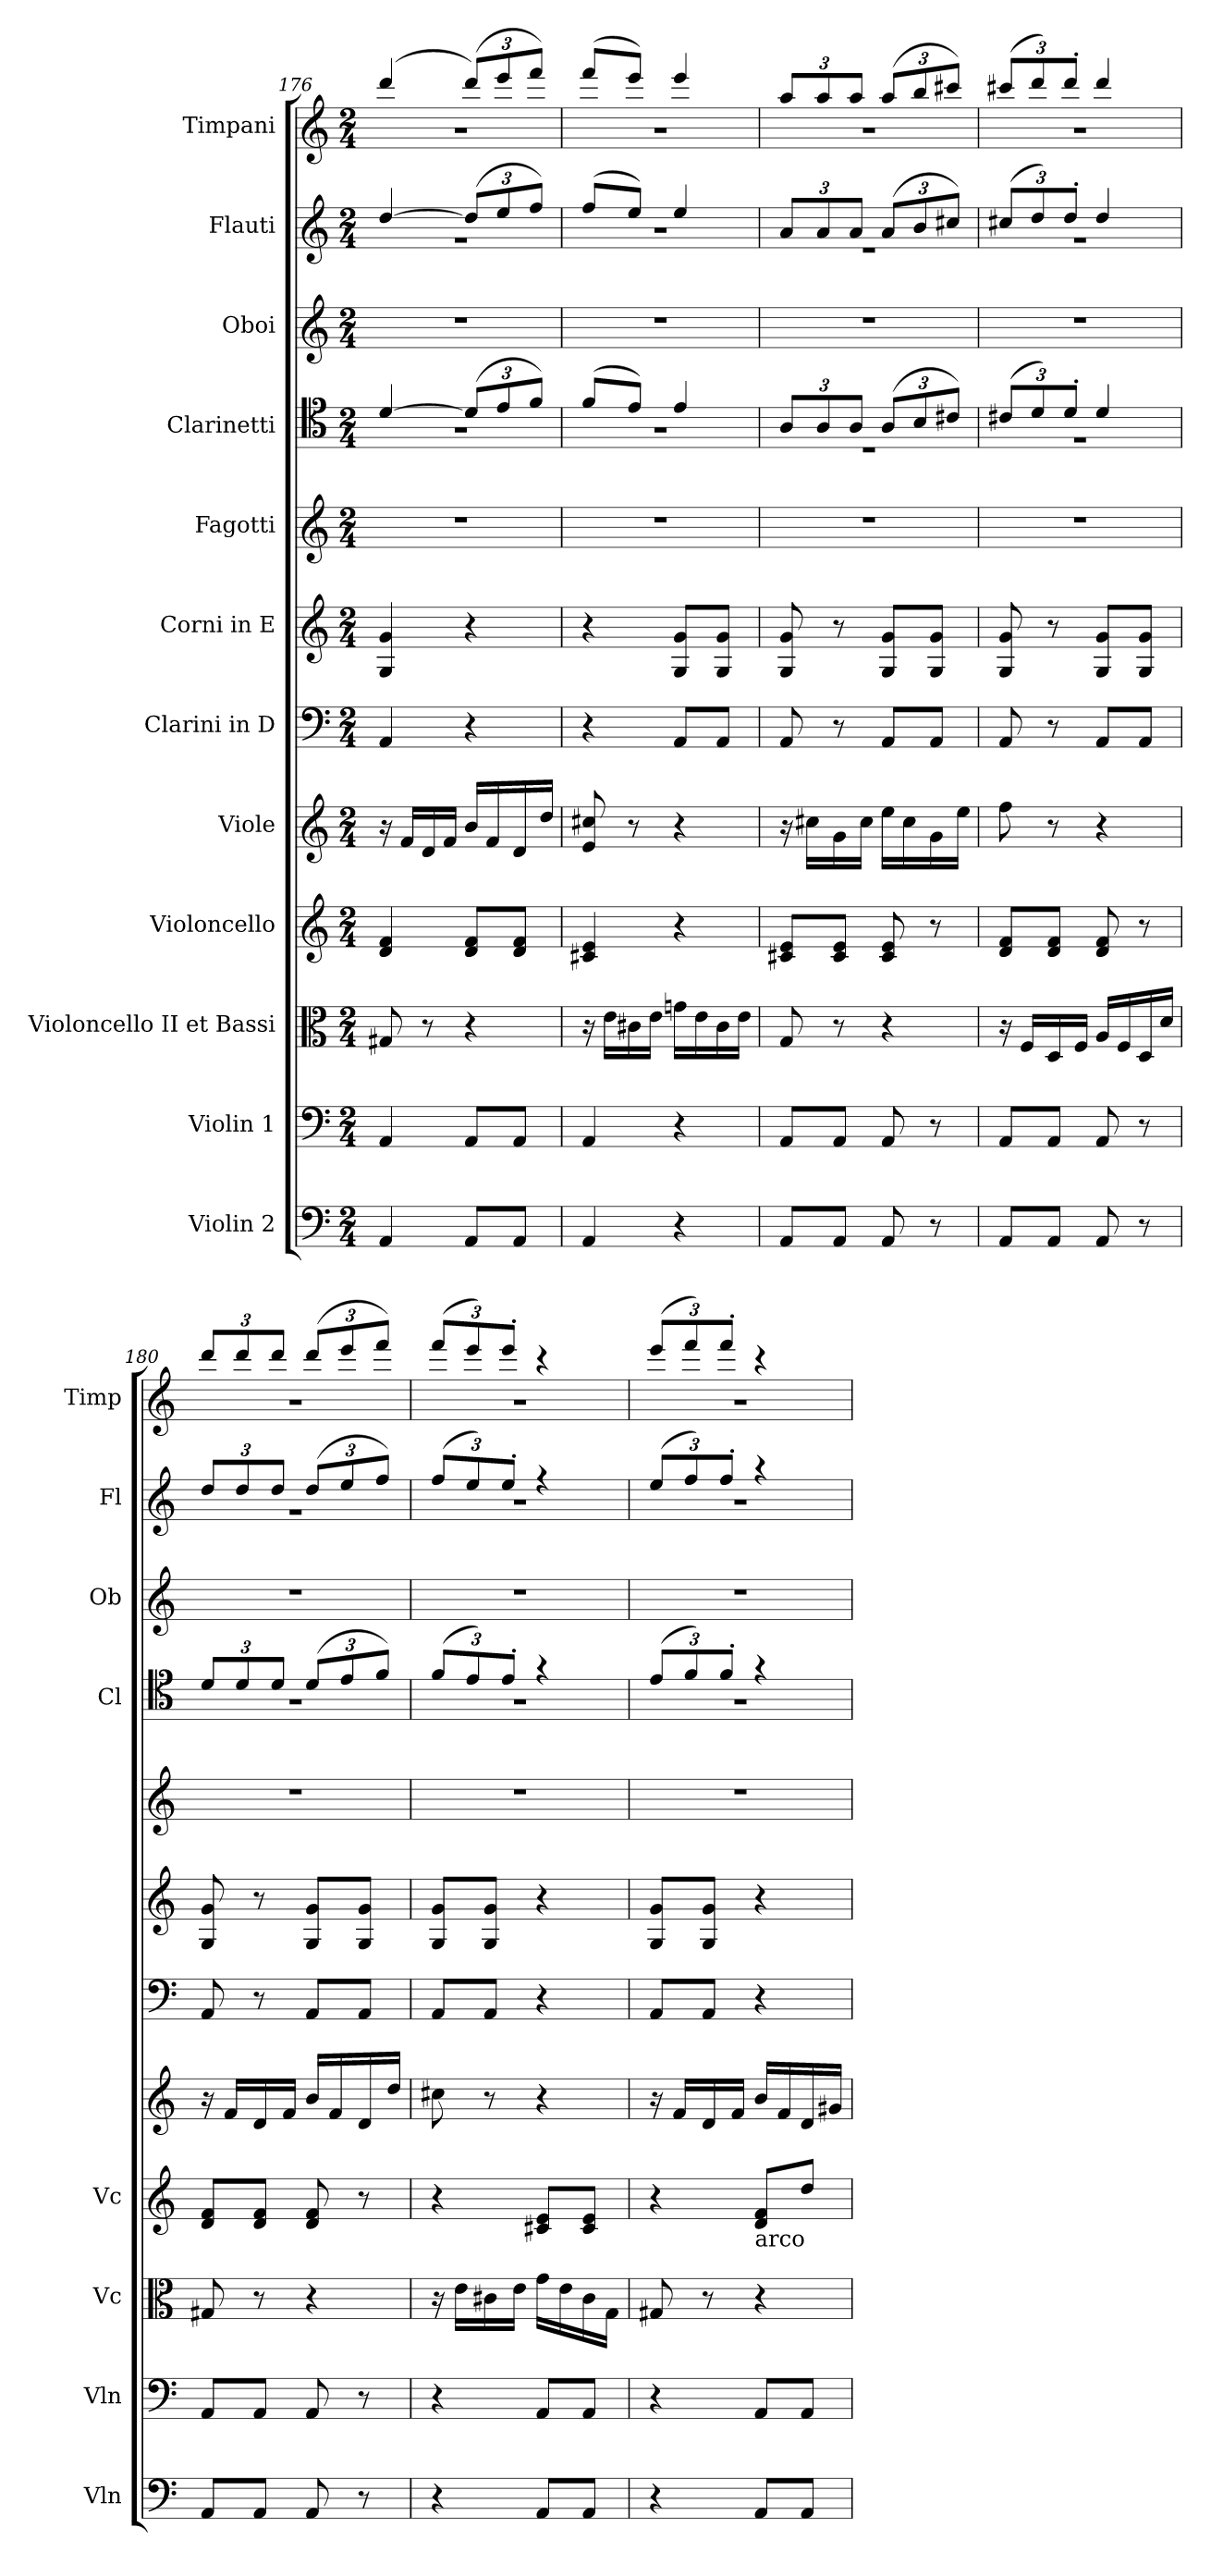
**kern	**kern	**kern	**kern	**kern	**kern	**kern	**kern	**kern	**kern	**kern	**kern
*part12	*part11	*part10	*part9	*part8	*part7	*part6	*part5	*part4	*part3	*part2	*part1
*staff12	*staff11	*staff10	*staff9	*staff8	*staff7	*staff6	*staff5	*staff4	*staff3	*staff2	*staff1
*I"Violin 2	*I"Violin 1	*I"Violoncello II et Bassi	*I"Violoncello	*I"Viole	*I"Clarini in D	*I"Corni in E	*I"Fagotti	*I"Clarinetti	*I"Oboi	*I"Flauti	*I"Timpani
*I'Vln	*I'Vln	*I'Vc	*I'Vc	*	*	*	*	*I'Cl	*I'Ob	*I'Fl	*I'Timp
*clefF4	*clefF4	*clefC3	*clefG2	*clefG2	*clefF4	*clefG2	*clefG2	*clefC4	*clefG2	*clefG2	*clefG2
*	*	*	*	*	*	*ITrd-1c-2	*ITrd5c8	*	*ITrd2c3	*	*
*k[]	*k[]	*k[]	*k[]	*k[]	*k[]	*k[f#c#]	*k[f#c#g#d#]	*k[]	*k[f#c#g#]	*k[]	*k[]
*M2/4	*M2/4	*M2/4	*M2/4	*M2/4	*M2/4	*M2/4	*M2/4	*M2/4	*M2/4	*M2/4	*M2/4
=176	=176	=176	=176	=176	=176	=176	=176	=176	=176	=176	=176
*	*	*	*	*	*	*	*	*^	*	*^	*^
4AA/	4AA/	8G#X/	4d/ 4f/	16r	4AA/	4A/ 4a/	2r	[4d/	2r	2r	[4dd/	2r	(<4ddd/	2r
.	.	.	.	16f/LL	.	.	.	.	.	.	.	.	.	.
.	.	8r	.	16d/	.	.	.	.	.	.	.	.	.	.
.	.	.	.	16f/JJ	.	.	.	.	.	.	.	.	.	.
*	*	*	*	*	*	*	*	*Xbrackettup	*	*	*Xbrackettup	*	*Xbrackettup	*
8AA/L	8AA/L	4r	8d/ 8f/L	16b/LL	4r	4r	.	(<12d/L]	.	.	(<12dd/L]	.	(<12ddd/L)	.
.	.	.	.	16f/	.	.	.	.	.	.	.	.	.	.
.	.	.	.	.	.	.	.	12e/	.	.	12ee/	.	12eee/	.
8AA/J	8AA/J	.	8d/ 8f/J	16d/	.	.	.	.	.	.	.	.	.	.
.	.	.	.	.	.	.	.	12f/J)	.	.	12ff/J)	.	12fff/J)	.
.	.	.	.	16dd/JJ	.	.	.	.	.	.	.	.	.	.
!!LO:PB:g=z	!!
=177	=177	=177	=177	=177	=177	=177	=177	=177	=177	=177	=177	=177	=177	=177
4AA/	4AA/	16r	4c#X/ 4e/	8e/ 8cc#X/	4r	4r	2r	(<8f/L	2r	2r	(<8ff/L	2r	(<8fff/L	2r
.	.	16e\LL	.	.	.	.	.	.	.	.	.	.	.	.
.	.	16c#X\	.	8r	.	.	.	8e/J)	.	.	8ee/J)	.	8eee/J)	.
.	.	16e\JJ	.	.	.	.	.	.	.	.	.	.	.	.
4r	4r	16gn\LL	4r	4r	8AA/L	8A/ 8a/L	.	4e/	.	.	4ee/	.	4eee/	.
.	.	16e\	.	.	.	.	.	.	.	.	.	.	.	.
.	.	16c#\	.	.	8AA/J	8A/ 8a/J	.	.	.	.	.	.	.	.
.	.	16e\JJ	.	.	.	.	.	.	.	.	.	.	.	.
=178	=178	=178	=178	=178	=178	=178	=178	=178	=178	=178	=178	=178	=178	=178
8AA/L	8AA/L	8G/	8c#X/ 8e/L	16r	8AA/	8A/ 8a/	2r	12A/L	2r	2r	12a/L	2r	12aa/L	2r
.	.	.	.	16cc#X\LL	.	.	.	.	.	.	.	.	.	.
.	.	.	.	.	.	.	.	12A/	.	.	12a/	.	12aa/	.
8AA/J	8AA/J	8r	8c#/ 8e/J	16g\	8r	8r	.	.	.	.	.	.	.	.
.	.	.	.	.	.	.	.	12A/J	.	.	12a/J	.	12aa/J	.
.	.	.	.	16cc#\JJ	.	.	.	.	.	.	.	.	.	.
8AA/	8AA/	4r	8c#/ 8e/	16ee\LL	8AA/L	8A/ 8a/L	.	(<12A/L	.	.	(<12a/L	.	(<12aa/L	.
.	.	.	.	16cc#\	.	.	.	.	.	.	.	.	.	.
.	.	.	.	.	.	.	.	12B/	.	.	12b/	.	12bb/	.
8r	8r	.	8r	16g\	8AA/J	8A/ 8a/J	.	.	.	.	.	.	.	.
.	.	.	.	.	.	.	.	12c#X/J)	.	.	12cc#X/J)	.	12ccc#X/J)	.
.	.	.	.	16ee\JJ	.	.	.	.	.	.	.	.	.	.
=179	=179	=179	=179	=179	=179	=179	=179	=179	=179	=179	=179	=179	=179	=179
8AA/L	8AA/L	16r	8d/ 8f/L	8ff\	8AA/	8A/ 8a/	2r	(<12c#X/L	2r	2r	(<12cc#X/L	2r	(<12ccc#X/L	2r
.	.	16F/LL	.	.	.	.	.	.	.	.	.	.	.	.
.	.	.	.	.	.	.	.	12d/)	.	.	12dd/)	.	12ddd/)	.
8AA/J	8AA/J	16D/	8d/ 8f/J	8r	8r	8r	.	.	.	.	.	.	.	.
.	.	.	.	.	.	.	.	12d'/J	.	.	12dd'/J	.	12ddd'/J	.
.	.	16F/JJ	.	.	.	.	.	.	.	.	.	.	.	.
8AA/	8AA/	16A/LL	8d/ 8f/	4r	8AA/L	8A/ 8a/L	.	4d/	.	.	4dd/	.	4ddd/	.
.	.	16F/	.	.	.	.	.	.	.	.	.	.	.	.
8r	8r	16D/	8r	.	8AA/J	8A/ 8a/J	.	.	.	.	.	.	.	.
.	.	16d/JJ	.	.	.	.	.	.	.	.	.	.	.	.
=180	=180	=180	=180	=180	=180	=180	=180	=180	=180	=180	=180	=180	=180	=180
8AA/L	8AA/L	8G#X/	8d/ 8f/L	16r	8AA/	8A/ 8a/	2r	12d/L	2r	2r	12dd/L	2r	12ddd/L	2r
.	.	.	.	16f/LL	.	.	.	.	.	.	.	.	.	.
.	.	.	.	.	.	.	.	12d/	.	.	12dd/	.	12ddd/	.
8AA/J	8AA/J	8r	8d/ 8f/J	16d/	8r	8r	.	.	.	.	.	.	.	.
.	.	.	.	.	.	.	.	12d/J	.	.	12dd/J	.	12ddd/J	.
.	.	.	.	16f/JJ	.	.	.	.	.	.	.	.	.	.
8AA/	8AA/	4r	8d/ 8f/	16b/LL	8AA/L	8A/ 8a/L	.	(<12d/L	.	.	(<12dd/L	.	(<12ddd/L	.
.	.	.	.	16f/	.	.	.	.	.	.	.	.	.	.
.	.	.	.	.	.	.	.	12e/	.	.	12ee/	.	12eee/	.
8r	8r	.	8r	16d/	8AA/J	8A/ 8a/J	.	.	.	.	.	.	.	.
.	.	.	.	.	.	.	.	12f/J)	.	.	12ff/J)	.	12fff/J)	.
.	.	.	.	16dd/JJ	.	.	.	.	.	.	.	.	.	.
!!LO:PB:g=z	!!
=181	=181	=181	=181	=181	=181	=181	=181	=181	=181	=181	=181	=181	=181	=181
4r	4r	16r	4r	8cc#X\	8AA/L	8A/ 8a/L	2r	(<12f/L	2r	2r	(<12ff/L	2r	(<12fff/L	2r
.	.	16e\LL	.	.	.	.	.	.	.	.	.	.	.	.
.	.	.	.	.	.	.	.	12e/)	.	.	12ee/)	.	12eee/)	.
.	.	16c#X\	.	8r	8AA/J	8A/ 8a/J	.	.	.	.	.	.	.	.
.	.	.	.	.	.	.	.	12e'/J	.	.	12ee'/J	.	12eee'/J	.
.	.	16e\JJ	.	.	.	.	.	.	.	.	.	.	.	.
8AA/L	8AA/L	16g\LL	8c#X/ 8e/L	4r	4r	4r	.	4r	.	.	4r	.	4r	.
.	.	16e\	.	.	.	.	.	.	.	.	.	.	.	.
8AA/J	8AA/J	16c#\	8c#/ 8e/J	.	.	.	.	.	.	.	.	.	.	.
.	.	16G\JJ	.	.	.	.	.	.	.	.	.	.	.	.
=182	=182	=182	=182	=182	=182	=182	=182	=182	=182	=182	=182	=182	=182	=182
4r	4r	8G#X/	4r	16r	8AA/L	8A/ 8a/L	2r	(<12e/L	2r	2r	(<12ee/L	2r	(<12eee/L	2r
.	.	.	.	16f/LL	.	.	.	.	.	.	.	.	.	.
.	.	.	.	.	.	.	.	12f/)	.	.	12ff/)	.	12fff/)	.
.	.	8r	.	16d/	8AA/J	8A/ 8a/J	.	.	.	.	.	.	.	.
.	.	.	.	.	.	.	.	12f'/J	.	.	12ff'/J	.	12fff'/J	.
.	.	.	.	16f/JJ	.	.	.	.	.	.	.	.	.	.
!	!	!	!LO:TX:b:t=arco	!	!	!	!	!	!	!	!	!	!	!
8AA/L	8AA/L	4r	8d/ 8f/L	16b/LL	4r	4r	.	4r	.	.	4r	.	4r	.
.	.	.	.	16f/	.	.	.	.	.	.	.	.	.	.
8AA/J	8AA/J	.	8dd/J	16d/	.	.	.	.	.	.	.	.	.	.
.	.	.	.	16g#X/JJ	.	.	.	.	.	.	.	.	.	.
*	*	*	*	*	*	*	*	*	*	*	*v	*v	*	*
*	*	*	*	*	*	*	*	*v	*v	*	*	*v	*v
=	=	=	=	=	=	=	=	=	=	=	=
*-	*-	*-	*-	*-	*-	*-	*-	*-	*-	*-	*-
